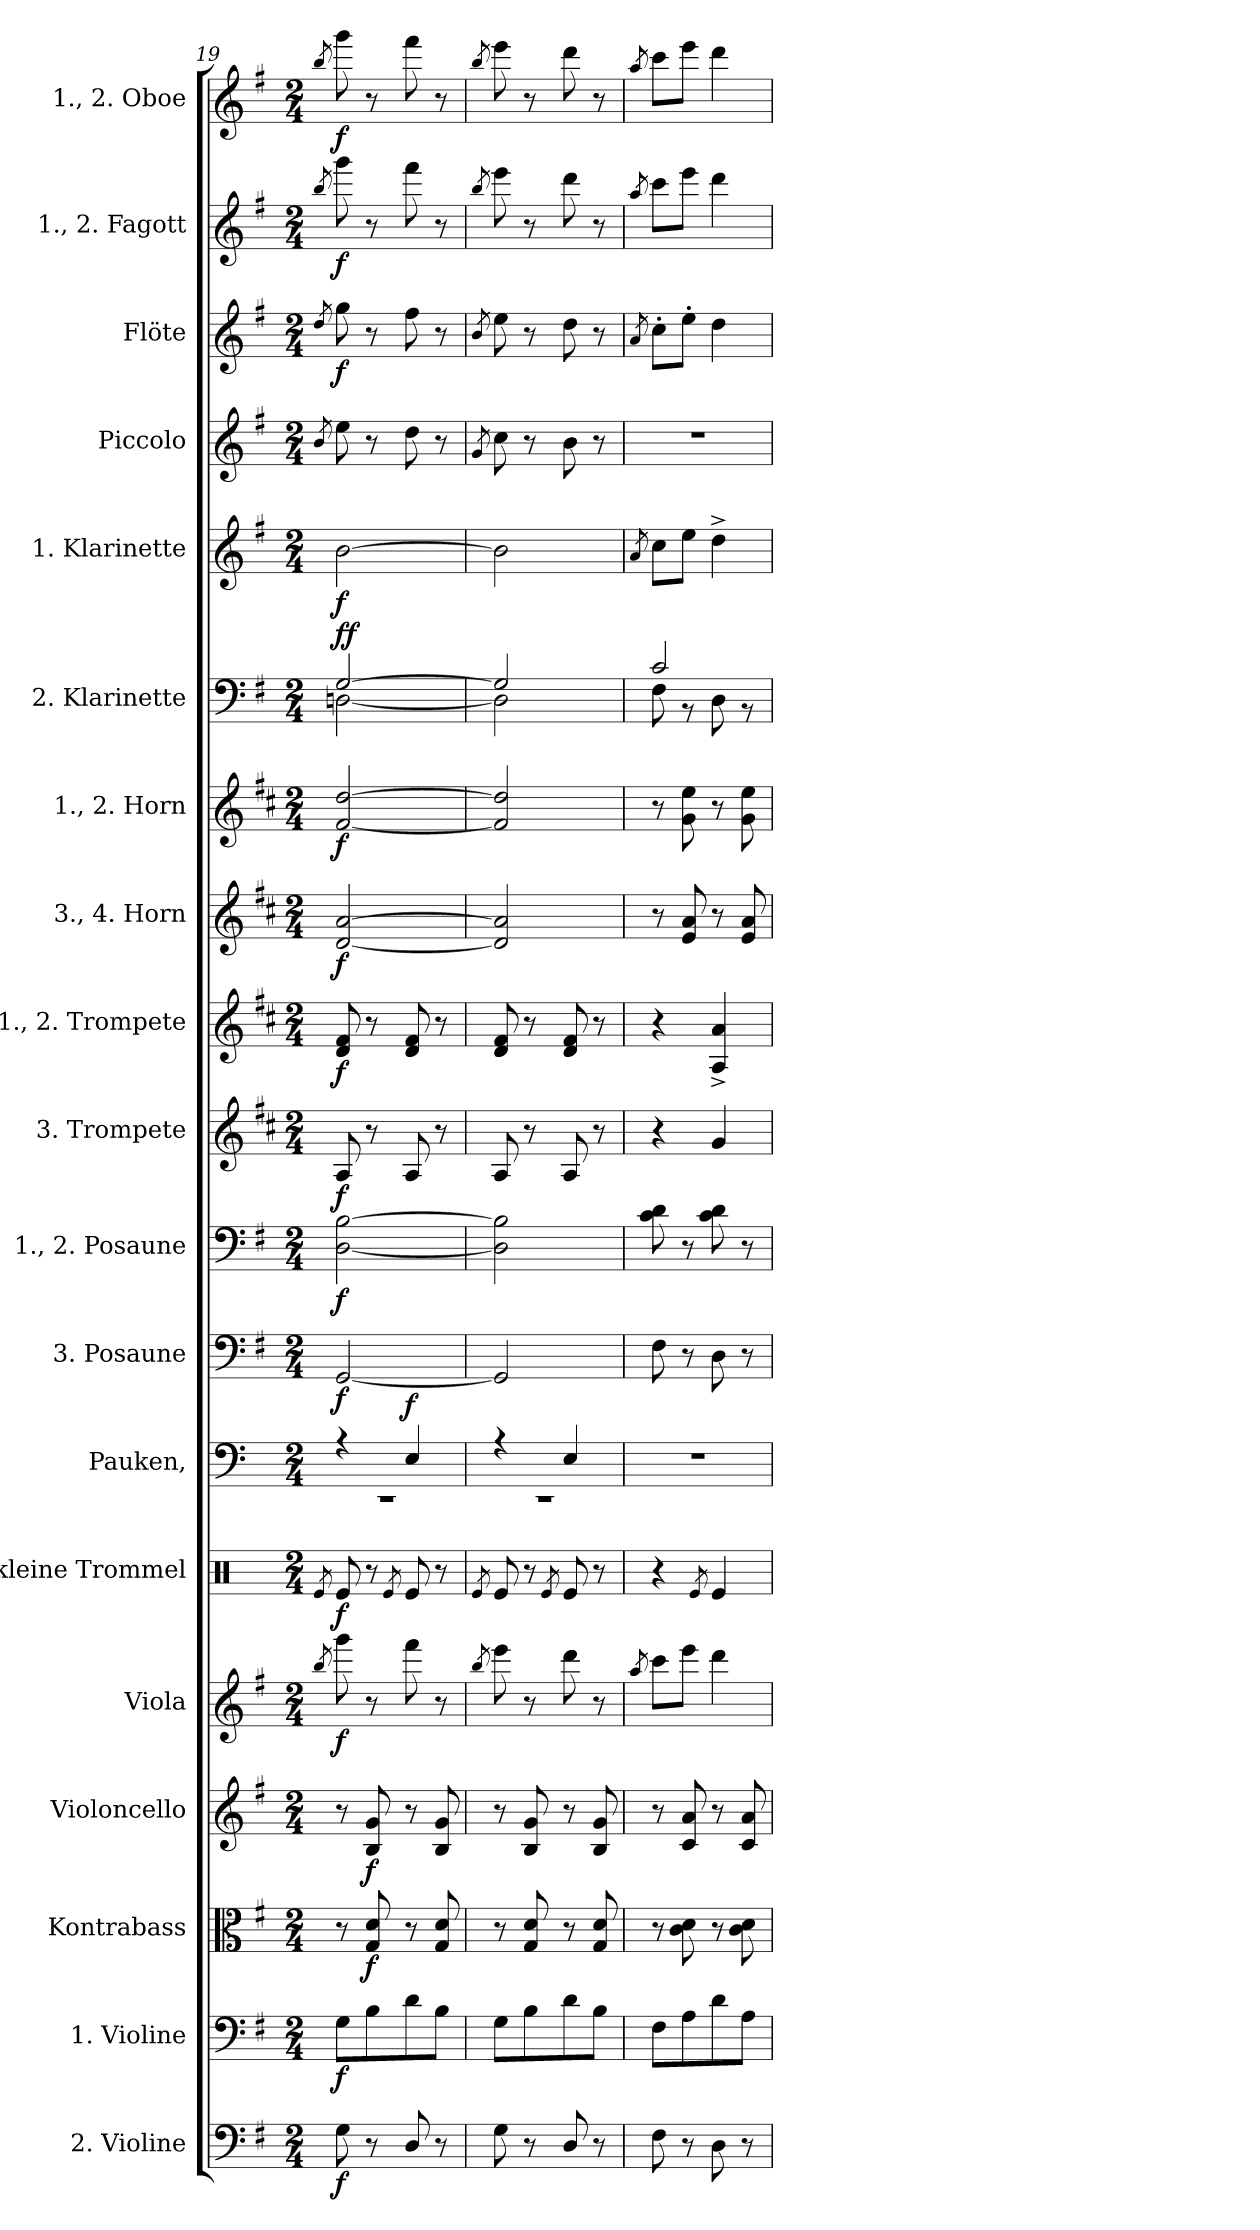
**kern	**dynam	**kern	**dynam	**kern	**dynam	**kern	**dynam	**kern	**dynam	**kern	**dynam	**kern	**dynam	**kern	**dynam	**kern	**dynam	**kern	**dynam	**kern	**dynam	**kern	**dynam	**kern	**dynam	**kern	**dynam	**kern	**dynam	**kern	**kern	**dynam	**kern	**dynam	**kern	**dynam
*part19	*part19	*part18	*part18	*part17	*part17	*part16	*part16	*part15	*part15	*part14	*part14	*part13	*part13	*part12	*part12	*part11	*part11	*part10	*part10	*part9	*part9	*part8	*part8	*part7	*part7	*part6	*part6	*part5	*part5	*part4	*part3	*part3	*part2	*part2	*part1	*part1
*staff19	*staff19	*staff18	*staff18	*staff17	*staff17	*staff16	*staff16	*staff15	*staff15	*staff14	*staff14	*staff13	*staff13	*staff12	*staff12	*staff11	*staff11	*staff10	*staff10	*staff9	*staff9	*staff8	*staff8	*staff7	*staff7	*staff6	*staff6	*staff5	*staff5	*staff4	*staff3	*staff3	*staff2	*staff2	*staff1	*staff1
*I"2. Violine	*	*I"1. Violine	*	*I"Kontrabass	*	*I"Violoncello	*	*I"Viola	*	*I"kleine Trommel	*	*I"Pauken,	*	*I"3. Posaune	*	*I"1., 2. Posaune	*	*I"3. Trompete	*	*I"1., 2. Trompete	*	*I"3., 4. Horn	*	*I"1., 2. Horn	*	*I"2. Klarinette	*	*I"1. Klarinette	*	*I"Piccolo	*I"Flöte	*	*I"1., 2. Fagott	*	*I"1., 2. Oboe	*
*I'2. Vl.	*	*I'1. Vl.	*	*I'Kb.	*	*I'Vc.	*	*I'Va.	*	*I'kl. Tr.	*	*I'Pk.,	*	*I'3. Pos.	*	*I'1., 2. Pos.	*	*I'3. Trp.	*	*I'1., 2. Trp.	*	*I'3., 4. Hr.	*	*I'1., 2.  Hr.	*	*I'2. Klar.	*	*I'1. Klar.	*	*I'Picc.	*I'Fl.	*	*I'1., 2. Fag.	*	*I'1., 2. Ob.	*
*clefF4	*	*clefF4	*	*clefC3	*	*clefG2	*	*clefG2	*	*clefX	*	*clefF4	*	*clefF4	*	*clefF4	*	*clefG2	*	*clefG2	*	*clefG2	*	*clefG2	*	*clefF4	*	*clefG2	*	*clefG2	*clefG2	*	*clefG2	*	*clefG2	*
*ITrd7c12	*	*	*	*	*	*	*	*	*	*	*	*	*	*	*	*	*	*ITrd-3c-5	*	*ITrd-3c-5	*	*ITrd4c7	*	*ITrd4c7	*	*	*	*ITrd1c2	*	*ITrd1c2	*	*	*ITrd-7c-12	*	*	*
*k[f#]	*	*k[f#]	*	*k[f#]	*	*k[f#]	*	*k[f#]	*	*k[]	*	*k[]	*	*k[f#]	*	*k[f#]	*	*k[f#]	*	*k[f#]	*	*k[f#]	*	*k[f#]	*	*k[f#]	*	*k[b-]	*	*k[b-]	*k[f#]	*	*k[f#]	*	*k[f#]	*
*M2/4	*	*M2/4	*	*M2/4	*	*M2/4	*	*M2/4	*	*M2/4	*	*M2/4	*	*M2/4	*	*M2/4	*	*M2/4	*	*M2/4	*	*M2/4	*	*M2/4	*	*M2/4	*	*M2/4	*	*M2/4	*M2/4	*	*M2/4	*	*M2/4	*
=19	=19	=19	=19	=19	=19	=19	=19	=19	=19	=19	=19	=19	=19	=19	=19	=19	=19	=19	=19	=19	=19	=19	=19	=19	=19	=19	=19	=19	=19	=19	=19	=19	=19	=19	=19	=19
.	.	.	.	.	.	.	.	8qbb/	.	8qRe/	.	.	.	.	.	.	.	.	.	.	.	.	.	.	.	.	.	.	.	8qa/	8qdd/	.	8qbbb/	.	8qbb/	.
*	*	*	*	*	*	*	*	*	*	*	*	*^	*	*	*	*	*	*	*	*	*	*	*	*	*	*^	*	*	*	*	*	*	*	*	*	*
!	!LO:DY:b	!	!LO:DY:b	!	!	!	!	!	!LO:DY:b	!	!LO:DY:b	!	!	!	!	!LO:DY:b	!	!LO:DY:b	!	!LO:DY:b	!	!LO:DY:b	!	!LO:DY:b	!	!LO:DY:b	!	!	!LO:DY:a	!	!	!	!	!	!	!	!	!
!	!	!	!	!	!	!	!	!	!	!	!	!	!	!	!	!	!	!	!	!	!	!	!	!	!	!	!	!	!LO:DY:n=1:b	!	!LO:DY:b	!	!	!LO:DY:b	!	!LO:DY:b	!	!LO:DY:b
8GG\	f	8G\L	f	8r	.	8r	.	8ggg\	f	8Re/	f	4r	2rEE	.	[2GG/	f	[2D\ [2B\	f	8d/	f	8g/ 8b/	f	[2G/ [2d/	f	[2B/ [2g/	f	[2G/	[2Dn\	f f	[2a\	f	8dd\	8gg\	f	8gggg\	f	8ggg\	f
!	!	!	!	!	!LO:DY:b	!	!LO:DY:b	!	!	!	!	!	!	!	!	!	!	!	!	!	!	!	!	!	!	!	!	!	!	!	!	!	!	!	!	!	!	!
8r	.	8B\	.	8G/ 8d/	f	8B/ 8g/	f	8r	.	8r	.	.	.	.	.	.	.	.	8r	.	8r	.	.	.	.	.	.	.	.	.	.	8r	8r	.	8r	.	8r	.
.	.	.	.	.	.	.	.	.	.	8qRe/	.	.	.	.	.	.	.	.	.	.	.	.	.	.	.	.	.	.	.	.	.	.	.	.	.	.	.	.
!	!	!	!	!	!	!	!	!	!	!	!	!	!	!LO:DY:a	!	!	!	!	!	!	!	!	!	!	!	!	!	!	!	!	!	!	!	!	!	!	!	!
8DD/	.	8d\	.	8r	.	8r	.	8fff#\	.	8Re/	.	4E/	.	f	.	.	.	.	8d/	.	8g/ 8b/	.	.	.	.	.	.	.	.	.	.	8cc\	8ff#\	.	8ffff#\	.	8fff#\	.
8r	.	8B\J	.	8G/ 8d/	.	8B/ 8g/	.	8r	.	8r	.	.	.	.	.	.	.	.	8r	.	8r	.	.	.	.	.	.	.	.	.	.	8r	8r	.	8r	.	8r	.
=20	=20	=20	=20	=20	=20	=20	=20	=20	=20	=20	=20	=20	=20	=20	=20	=20	=20	=20	=20	=20	=20	=20	=20	=20	=20	=20	=20	=20	=20	=20	=20	=20	=20	=20	=20	=20	=20	=20
.	.	.	.	.	.	.	.	8qbb/	.	8qRe/	.	.	.	.	.	.	.	.	.	.	.	.	.	.	.	.	.	.	.	.	.	8qf/	8qb/	.	8qbbb/	.	8qbb/	.
8GG\	.	8G\L	.	8r	.	8r	.	8eee\	.	8Re/	.	4r	2rEE	.	2GG/]	.	2D]\ 2B]\	.	8d/	.	8g/ 8b/	.	2G]/ 2d]/	.	2B]/ 2g]/	.	2G/]	2D\]	.	2a\]	.	8b-\	8ee\	.	8eeee\	.	8eee\	.
8r	.	8B\	.	8G/ 8d/	.	8B/ 8g/	.	8r	.	8r	.	.	.	.	.	.	.	.	8r	.	8r	.	.	.	.	.	.	.	.	.	.	8r	8r	.	8r	.	8r	.
.	.	.	.	.	.	.	.	.	.	8qRe/	.	.	.	.	.	.	.	.	.	.	.	.	.	.	.	.	.	.	.	.	.	.	.	.	.	.	.	.
8DD/	.	8d\	.	8r	.	8r	.	8ddd\	.	8Re/	.	4E/	.	.	.	.	.	.	8d/	.	8g/ 8b/	.	.	.	.	.	.	.	.	.	.	8a\	8dd\	.	8dddd\	.	8ddd\	.
8r	.	8B\J	.	8G/ 8d/	.	8B/ 8g/	.	8r	.	8r	.	.	.	.	.	.	.	.	8r	.	8r	.	.	.	.	.	.	.	.	.	.	8r	8r	.	8r	.	8r	.
*	*	*	*	*	*	*	*	*	*	*	*	*v	*v	*	*	*	*	*	*	*	*	*	*	*	*	*	*	*	*	*	*	*	*	*	*	*	*	*
=21	=21	=21	=21	=21	=21	=21	=21	=21	=21	=21	=21	=21	=21	=21	=21	=21	=21	=21	=21	=21	=21	=21	=21	=21	=21	=21	=21	=21	=21	=21	=21	=21	=21	=21	=21	=21	=21
.	.	.	.	.	.	.	.	8qaa/	.	.	.	.	.	.	.	.	.	.	.	.	.	.	.	.	.	.	.	.	8qg/	.	.	8qa/	.	8qaaa/	.	8qaa/	.
8FF#\	.	8F#\L	.	8r	.	8r	.	8ccc\L	.	4r	.	2r	.	8F#\	.	8c\ 8d\	.	4r	.	4r	.	8r	.	8r	.	2c/	8F#\	.	8b-\L	.	2r	8cc'\L	.	8cccc\L	.	8ccc\L	.
8r	.	8A\	.	8c\ 8d\	.	8c/ 8a/	.	8eee\J	.	.	.	.	.	8r	.	8r	.	.	.	.	.	8A/ 8d/	.	8c\ 8a\	.	.	8r	.	8dd\J	.	.	8ee'\J	.	8eeee\J	.	8eee\J	.
.	.	.	.	.	.	.	.	.	.	8qRe/	.	.	.	.	.	.	.	.	.	.	.	.	.	.	.	.	.	.	.	.	.	.	.	.	.	.	.
8DD\	.	8d\	.	8r	.	8r	.	4ddd\	.	4Re/	.	.	.	8D\	.	8c\ 8d\	.	4cc/	.	4d^/ 4dd^/	.	8r	.	8r	.	.	8D\	.	4cc^\	.	.	4dd\	.	4dddd\	.	4ddd\	.
8r	.	8A\J	.	8c\ 8d\	.	8c/ 8a/	.	.	.	.	.	.	.	8r	.	8r	.	.	.	.	.	8A/ 8d/	.	8c\ 8a\	.	.	8r	.	.	.	.	.	.	.	.	.	.
*	*	*	*	*	*	*	*	*	*	*	*	*	*	*	*	*	*	*	*	*	*	*	*	*	*	*v	*v	*	*	*	*	*	*	*	*	*	*
=	=	=	=	=	=	=	=	=	=	=	=	=	=	=	=	=	=	=	=	=	=	=	=	=	=	=	=	=	=	=	=	=	=	=	=	=
*-	*-	*-	*-	*-	*-	*-	*-	*-	*-	*-	*-	*-	*-	*-	*-	*-	*-	*-	*-	*-	*-	*-	*-	*-	*-	*-	*-	*-	*-	*-	*-	*-	*-	*-	*-	*-
